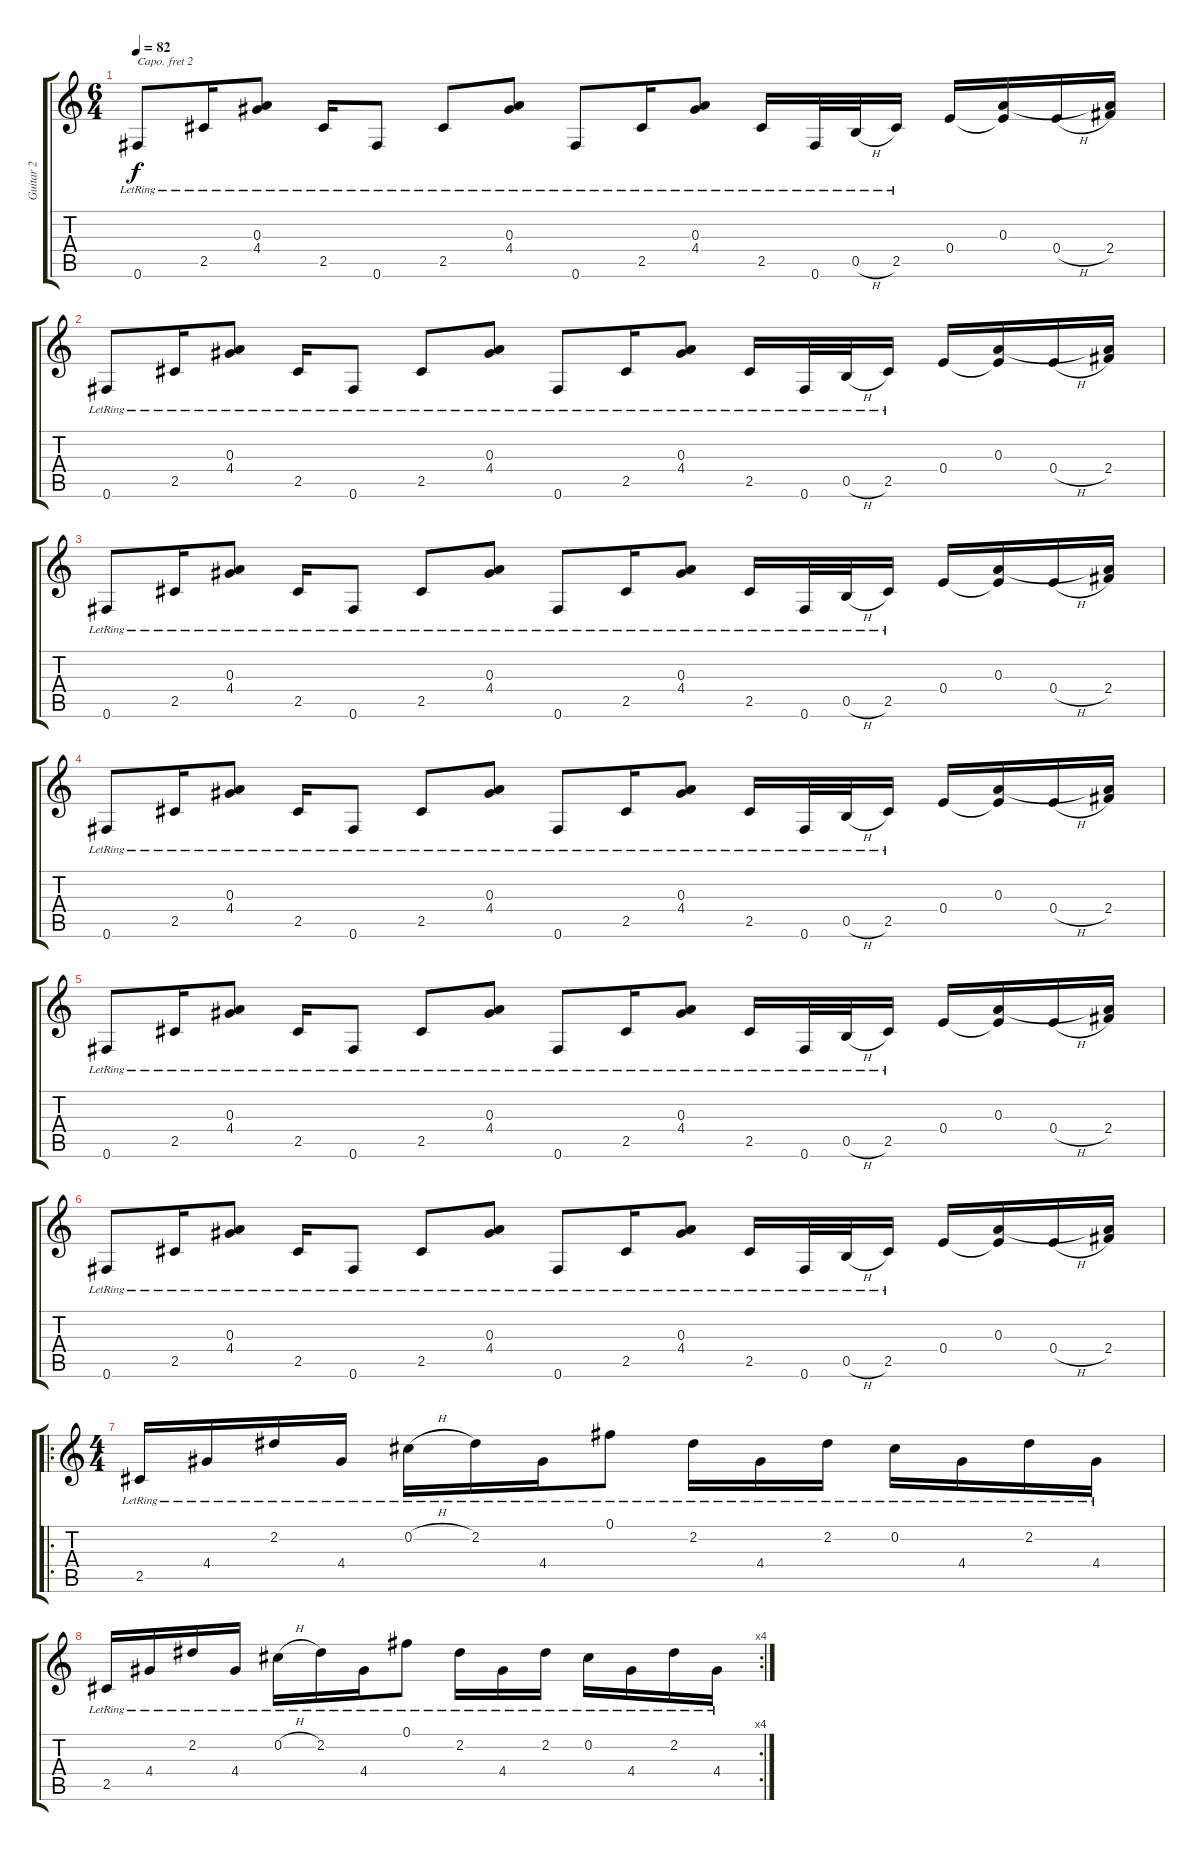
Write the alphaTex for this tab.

\track ("Guitar 2" "Guitar 2") {instrument electricguitarclean}
\staff {score tabs}
\capo 2
\tuning (E4 B3 G3 D3 A2 E2) {hide}
\ts (6 4)
\tempo 82
\clef g2
\ks c
0.6{lr}.8{dy f} 2.5{lr}.16 (0.3{lr} 4.4{lr}).8 2.5{lr}.16 0.6{lr}.8 2.5{lr}.8 (0.3{lr} 4.4{lr}).8 0.6{lr}.8 2.5{lr}.16 (0.3{lr} 4.4{lr}).8 2.5{lr}.16 0.6{lr}.32 0.5{h lr}.32 2.5{lr}.16 0.4.16 (0.3 0.4{t}).16 0.4{h}.16 (0.3{t} 2.4).16 |
0.6{lr}.8 2.5{lr}.16 (0.3{lr} 4.4{lr}).8 2.5{lr}.16 0.6{lr}.8 2.5{lr}.8 (0.3{lr} 4.4{lr}).8 0.6{lr}.8 2.5{lr}.16 (0.3{lr} 4.4{lr}).8 2.5{lr}.16 0.6{lr}.32 0.5{h lr}.32 2.5{lr}.16 0.4.16 (0.3 0.4{t}).16 0.4{h}.16 (0.3{t} 2.4).16 |
0.6{lr}.8 2.5{lr}.16 (0.3{lr} 4.4{lr}).8 2.5{lr}.16 0.6{lr}.8 2.5{lr}.8 (0.3{lr} 4.4{lr}).8 0.6{lr}.8 2.5{lr}.16 (0.3{lr} 4.4{lr}).8 2.5{lr}.16 0.6{lr}.32 0.5{h lr}.32 2.5{lr}.16 0.4.16 (0.3 0.4{t}).16 0.4{h}.16 (0.3{t} 2.4).16 |
0.6{lr}.8 2.5{lr}.16 (0.3{lr} 4.4{lr}).8 2.5{lr}.16 0.6{lr}.8 2.5{lr}.8 (0.3{lr} 4.4{lr}).8 0.6{lr}.8 2.5{lr}.16 (0.3{lr} 4.4{lr}).8 2.5{lr}.16 0.6{lr}.32 0.5{h lr}.32 2.5{lr}.16 0.4.16 (0.3 0.4{t}).16 0.4{h}.16 (0.3{t} 2.4).16 |
0.6{lr}.8 2.5{lr}.16 (0.3{lr} 4.4{lr}).8 2.5{lr}.16 0.6{lr}.8 2.5{lr}.8 (0.3{lr} 4.4{lr}).8 0.6{lr}.8 2.5{lr}.16 (0.3{lr} 4.4{lr}).8 2.5{lr}.16 0.6{lr}.32 0.5{h lr}.32 2.5{lr}.16 0.4.16 (0.3 0.4{t}).16 0.4{h}.16 (0.3{t} 2.4).16 |
0.6{lr}.8 2.5{lr}.16 (0.3{lr} 4.4{lr}).8 2.5{lr}.16 0.6{lr}.8 2.5{lr}.8 (0.3{lr} 4.4{lr}).8 0.6{lr}.8 2.5{lr}.16 (0.3{lr} 4.4{lr}).8 2.5{lr}.16 0.6{lr}.32 0.5{h lr}.32 2.5{lr}.16 0.4.16 (0.3 0.4{t}).16 0.4{h}.16 (0.3{t} 2.4).16 |
\ro
\ts (4 4)
2.5{lr}.16 4.4{lr}.16 2.2{lr}.16 4.4{lr}.16 0.2{h lr}.16 2.2{lr}.16 4.4{lr}.16 0.1{lr}.8 2.2{lr}.16 4.4{lr}.16 2.2{lr}.16 0.2{lr}.16 4.4{lr}.16 2.2{lr}.16 4.4{lr}.16 |
\rc 4
2.5{lr}.16 4.4{lr}.16 2.2{lr}.16 4.4{lr}.16 0.2{h lr}.16 2.2{lr}.16 4.4{lr}.16 0.1{lr}.8 2.2{lr}.16 4.4{lr}.16 2.2{lr}.16 0.2{lr}.16 4.4{lr}.16 2.2{lr}.16 4.4{lr}.16
